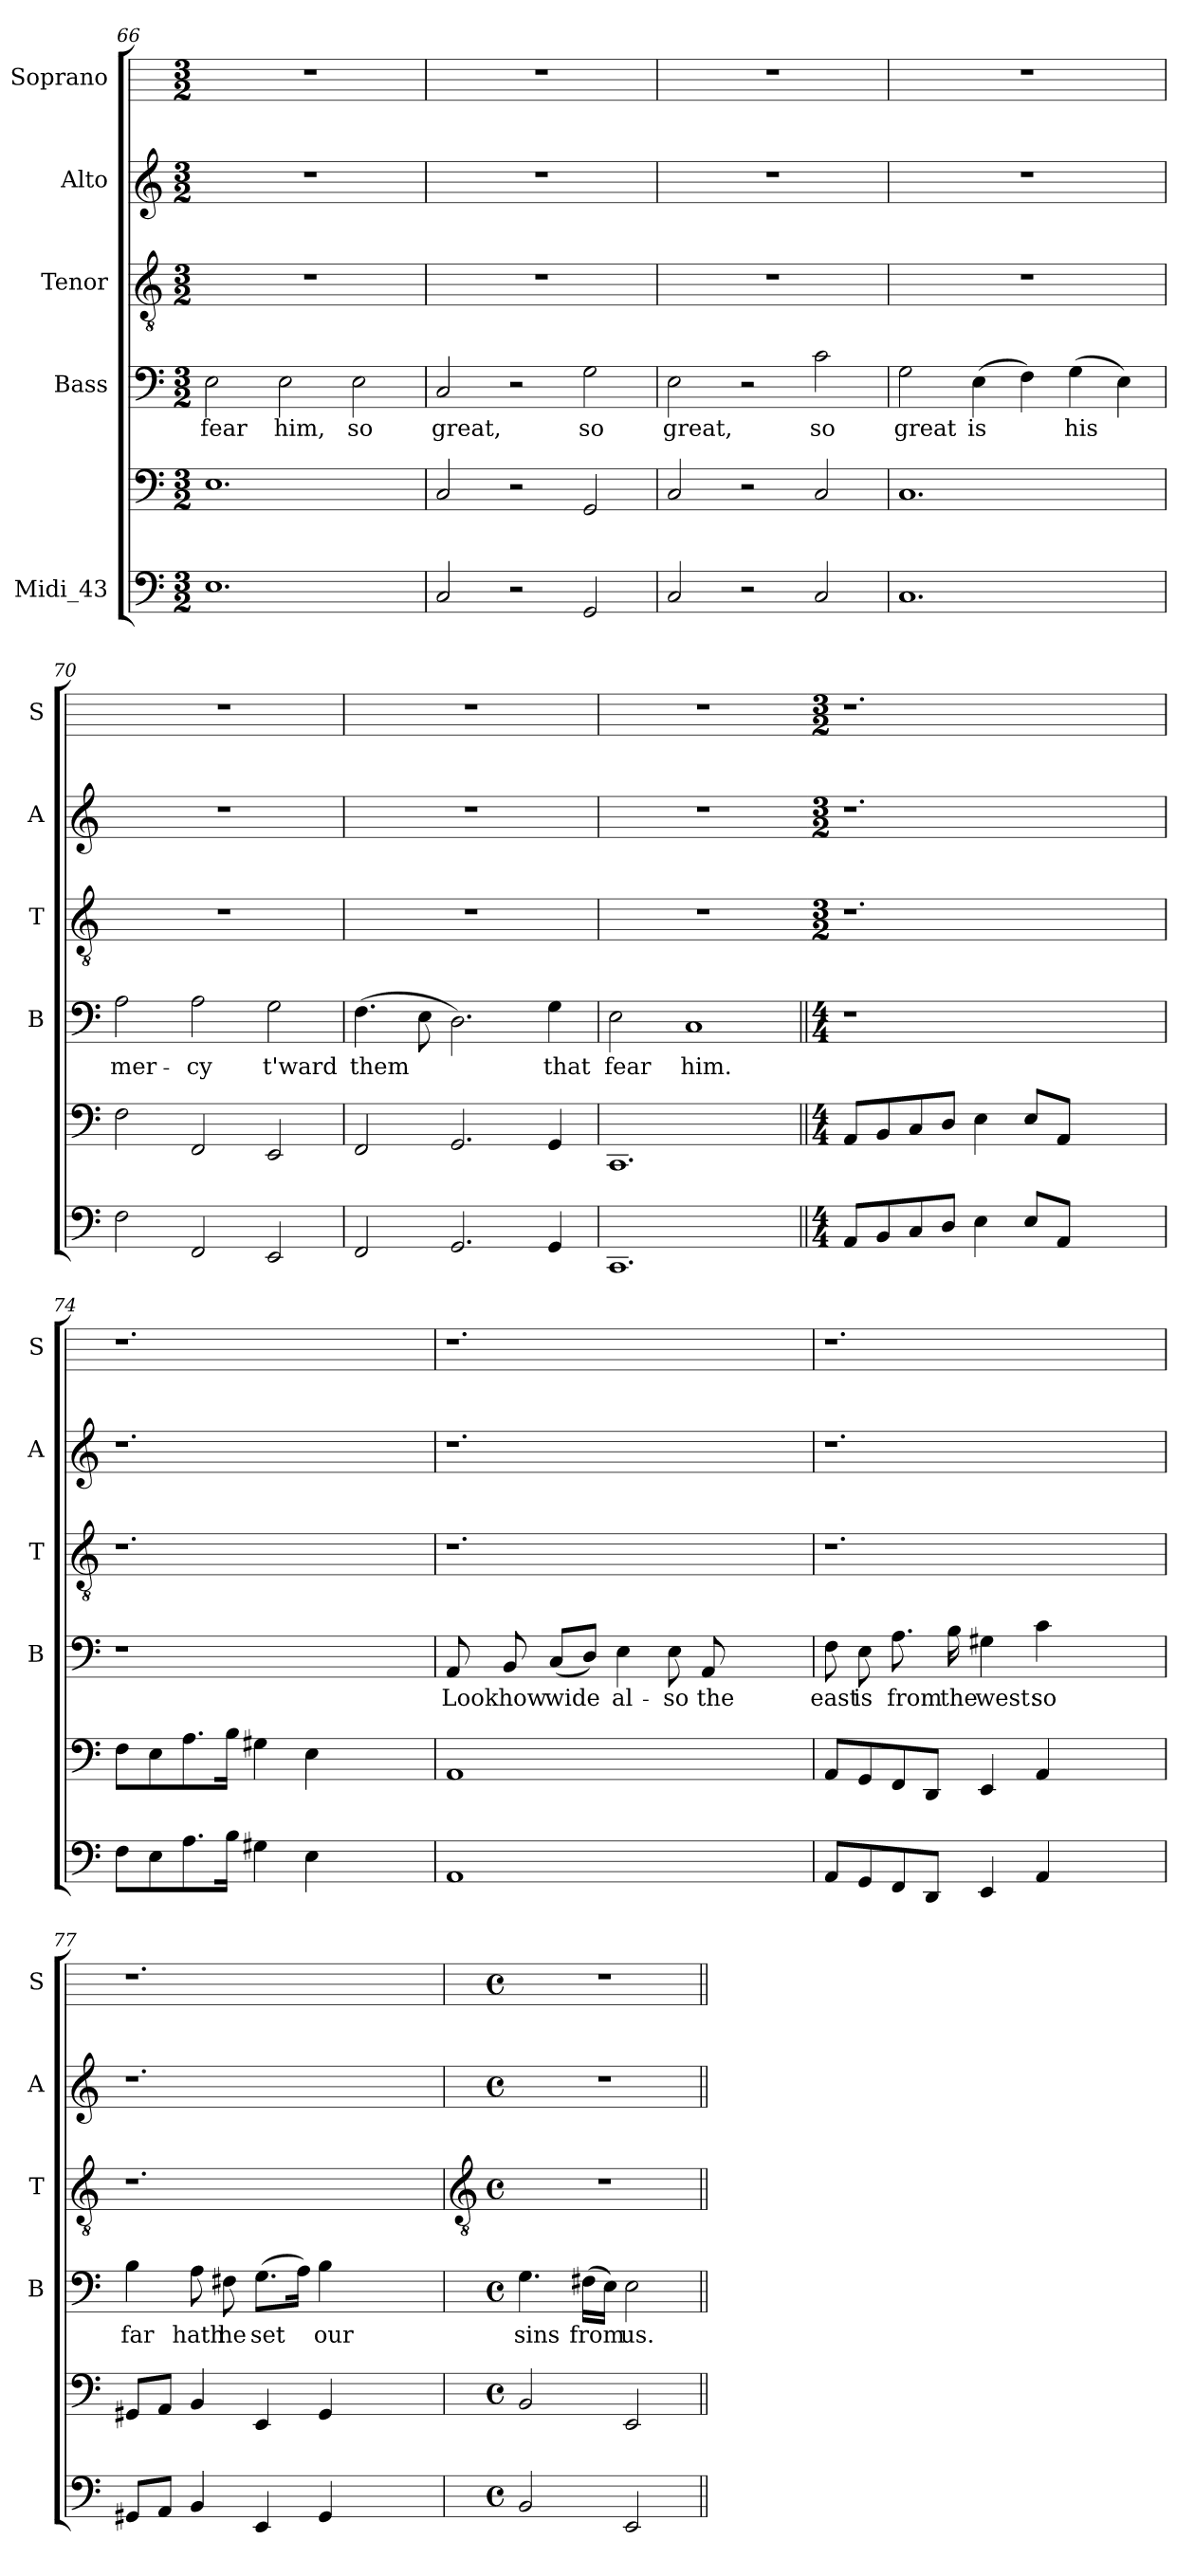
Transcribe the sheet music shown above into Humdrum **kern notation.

**kern	**kern	**dynam	**kern	**text	**kern	**kern	**kern
*part5	*part5	*part5	*part4	*part4	*part3	*part2	*part1
*staff6	*staff5	*staff5/6	*staff4	*staff4	*staff3	*staff2	*staff1
*I"Midi_43	*	*	*I"Bass	*	*I"Tenor	*I"Alto	*I"Soprano
*	*	*	*I'B	*	*I'T	*I'A	*I'S
!!LO:LB:g=z
*clefF4	*clefF4	*	*clefF4	*	*clefGv2	*clefG2	*
*k[]	*k[]	*	*k[]	*	*k[]	*k[]	*
*C:	*C:	*	*C:	*	*C:	*C:	*
*M3/2	*M3/2	*	*M3/2	*	*M3/2	*M3/2	*M3/2
=66	=66	=66	=66	=66	=66	=66	=66
!	!	!	!	!LO:LY:b	!	!	!
1.E	1.E	.	2E	fear	1.r	1.r	1.r
!	!	!	!	!LO:LY:b	!	!	!
.	.	.	2E	him,	.	.	.
!	!	!	!	!LO:LY:b	!	!	!
.	.	.	2E	so	.	.	.
=67	=67	=67	=67	=67	=67	=67	=67
!	!	!	!	!LO:LY:b	!	!	!
2C	2C	.	2C	great,	1.r	1.r	1.r
2r	2r	.	2r	.	.	.	.
!	!	!	!	!LO:LY:b	!	!	!
2GG	2GG	.	2G	so	.	.	.
=68	=68	=68	=68	=68	=68	=68	=68
!	!	!	!	!LO:LY:b	!	!	!
2C	2C	.	2E	great,	1.r	1.r	1.r
2r	2r	.	2r	.	.	.	.
!	!	!	!	!LO:LY:b	!	!	!
2C	2C	.	2c	so	.	.	.
=69	=69	=69	=69	=69	=69	=69	=69
!	!	!	!	!LO:LY:b	!	!	!
1.C	1.C	.	2G	great	1.r	1.r	1.r
!	!	!	!	!LO:LY:b	!	!	!
.	.	.	(>4E	is	.	.	.
.	.	.	4F)	.	.	.	.
!	!	!	!	!LO:LY:b	!	!	!
.	.	.	(>4G	his	.	.	.
.	.	.	4E)	.	.	.	.
=70	=70	=70	=70	=70	=70	=70	=70
!	!	!	!	!LO:LY:b	!	!	!
2F	2F	.	2A	mer-	1.r	1.r	1.r
!	!	!	!	!LO:LY:b	!	!	!
2FF	2FF	.	2A	-cy	.	.	.
!	!	!	!	!LO:LY:b	!	!	!
2EE	2EE	.	2G	t'ward	.	.	.
=71	=71	=71	=71	=71	=71	=71	=71
!	!	!	!	!LO:LY:b	!	!	!
2FF	2FF	.	(>4.F	them	1.r	1.r	1.r
.	.	.	8E	.	.	.	.
2.GG	2.GG	.	2.D)	.	.	.	.
!	!	!	!	!LO:LY:b	!	!	!
4GG	4GG	.	4G	that	.	.	.
=72	=72	=72	=72	=72	=72	=72	=72
!	!	!	!	!LO:LY:b	!	!	!
1.CC	1.CC	.	2E	fear	1.r	1.r	1.r
!	!	!	!	!LO:LY:b	!	!	!
.	.	.	1C	him.	.	.	.
!!LO:LB:g=z
=73||	=73||	=73	=73||	=73	=73	=73	=73
*M4/4	*M4/4	*	*M4/4	*	*M3/2	*M3/2	*M3/2
!	!	!LO:DY:b=2	!	!	!	!	!
!	!	!LO:DY:n=1:b	!	!	!	!	!
8AAL	8AAL	mf mf	1r	.	1.r	1.r	1.r
8BB	8BB	.	.	.	.	.	.
8C	8C	.	.	.	.	.	.
8DJ	8DJ	.	.	.	.	.	.
4E	4E	.	.	.	.	.	.
8EL	8EL	.	.	.	.	.	.
8AAJ	8AAJ	.	.	.	.	.	.
2ryy	2ryy	.	2ryy	.	.	.	.
=74	=74	=74	=74	=74	=74	=74	=74
8FL	8FL	.	1r	.	1.r	1.r	1.r
8E	8E	.	.	.	.	.	.
8.A	8.A	.	.	.	.	.	.
16BJ	16BJ	.	.	.	.	.	.
4G#X	4G#X	.	.	.	.	.	.
4E	4E	.	.	.	.	.	.
2ryy	2ryy	.	2ryy	.	.	.	.
=75	=75	=75	=75	=75	=75	=75	=75
!	!	!LO:DY:b=2	!	!LO:LY:b	!	!	!
!	!	!LO:DY:n=1:b	!	!	!	!	!
1AA	1AA	mp mp	8AA	Look	1.r	1.r	1.r
!	!	!	!	!LO:LY:b	!	!	!
.	.	.	8BB	how	.	.	.
!	!	!	!	!LO:LY:b	!	!	!
.	.	.	(<8CL	wide	.	.	.
.	.	.	8DJ)	.	.	.	.
!	!	!	!	!LO:LY:b	!	!	!
.	.	.	4E	al-	.	.	.
!	!	!	!	!LO:LY:b	!	!	!
.	.	.	8E	-so	.	.	.
!	!	!	!	!LO:LY:b	!	!	!
.	.	.	8AA	the	.	.	.
2ryy	2ryy	.	2ryy	.	.	.	.
=76	=76	=76	=76	=76	=76	=76	=76
!	!	!	!	!LO:LY:b	!	!	!
8AAL	8AAL	.	8F	east	1.r	1.r	1.r
!	!	!	!	!LO:LY:b	!	!	!
8GG	8GG	.	8E	is	.	.	.
!	!	!	!	!LO:LY:b	!	!	!
8FF	8FF	.	8.A	from	.	.	.
8DDJ	8DDJ	.	.	.	.	.	.
!	!	!	!	!LO:LY:b	!	!	!
.	.	.	16B	the	.	.	.
!	!	!	!	!LO:LY:b	!	!	!
4EE	4EE	.	4G#X	west:	.	.	.
!	!	!	!	!LO:LY:b	!	!	!
4AA	4AA	.	4c	so	.	.	.
2ryy	2ryy	.	2ryy	.	.	.	.
=77	=77	=77	=77	=77	=77	=77	=77
!	!	!	!	!LO:LY:b	!	!	!
8GG#XL	8GG#XL	.	4B	far	1.r	1.r	1.r
8AAJ	8AAJ	.	.	.	.	.	.
!	!	!	!	!LO:LY:b	!	!	!
4BB	4BB	.	8A	hath	.	.	.
!	!	!	!	!LO:LY:b	!	!	!
.	.	.	8F#X	he	.	.	.
!	!	!	!	!LO:LY:b	!	!	!
4EE	4EE	.	(>8.GL	set	.	.	.
.	.	.	16AJ)	.	.	.	.
!	!	!	!	!LO:LY:b	!	!	!
4GG#	4GG#	.	4B	our	.	.	.
2ryy	2ryy	.	2ryy	.	.	.	.
!!LO:LB:g=z
=78	=78	=78	=78	=78	=78	=78	=78
*	*	*	*	*	*clefGv2	*	*
*	*	*	*	*	*k[]	*k[]	*
*	*	*	*	*	*C:	*C:	*
*M4/4	*M4/4	*	*M4/4	*	*M4/4	*M4/4	*M4/4
*met(c)	*met(c)	*	*met(c)	*	*met(c)	*met(c)	*met(c)
!	!	!	!	!LO:LY:b	!	!	!
2BB	2BB	.	4.G	sins	1r	1r	1r
!	!	!	!	!LO:LY:b	!	!	!
.	.	.	(>16F#XLL	from	.	.	.
.	.	.	16EJJ)	.	.	.	.
!	!	!	!	!LO:LY:b	!	!	!
2EE	2EE	.	2E	us.	.	.	.
=||	=||	=||	=||	=||	=||	=||	=||
*-	*-	*-	*-	*-	*-	*-	*-
